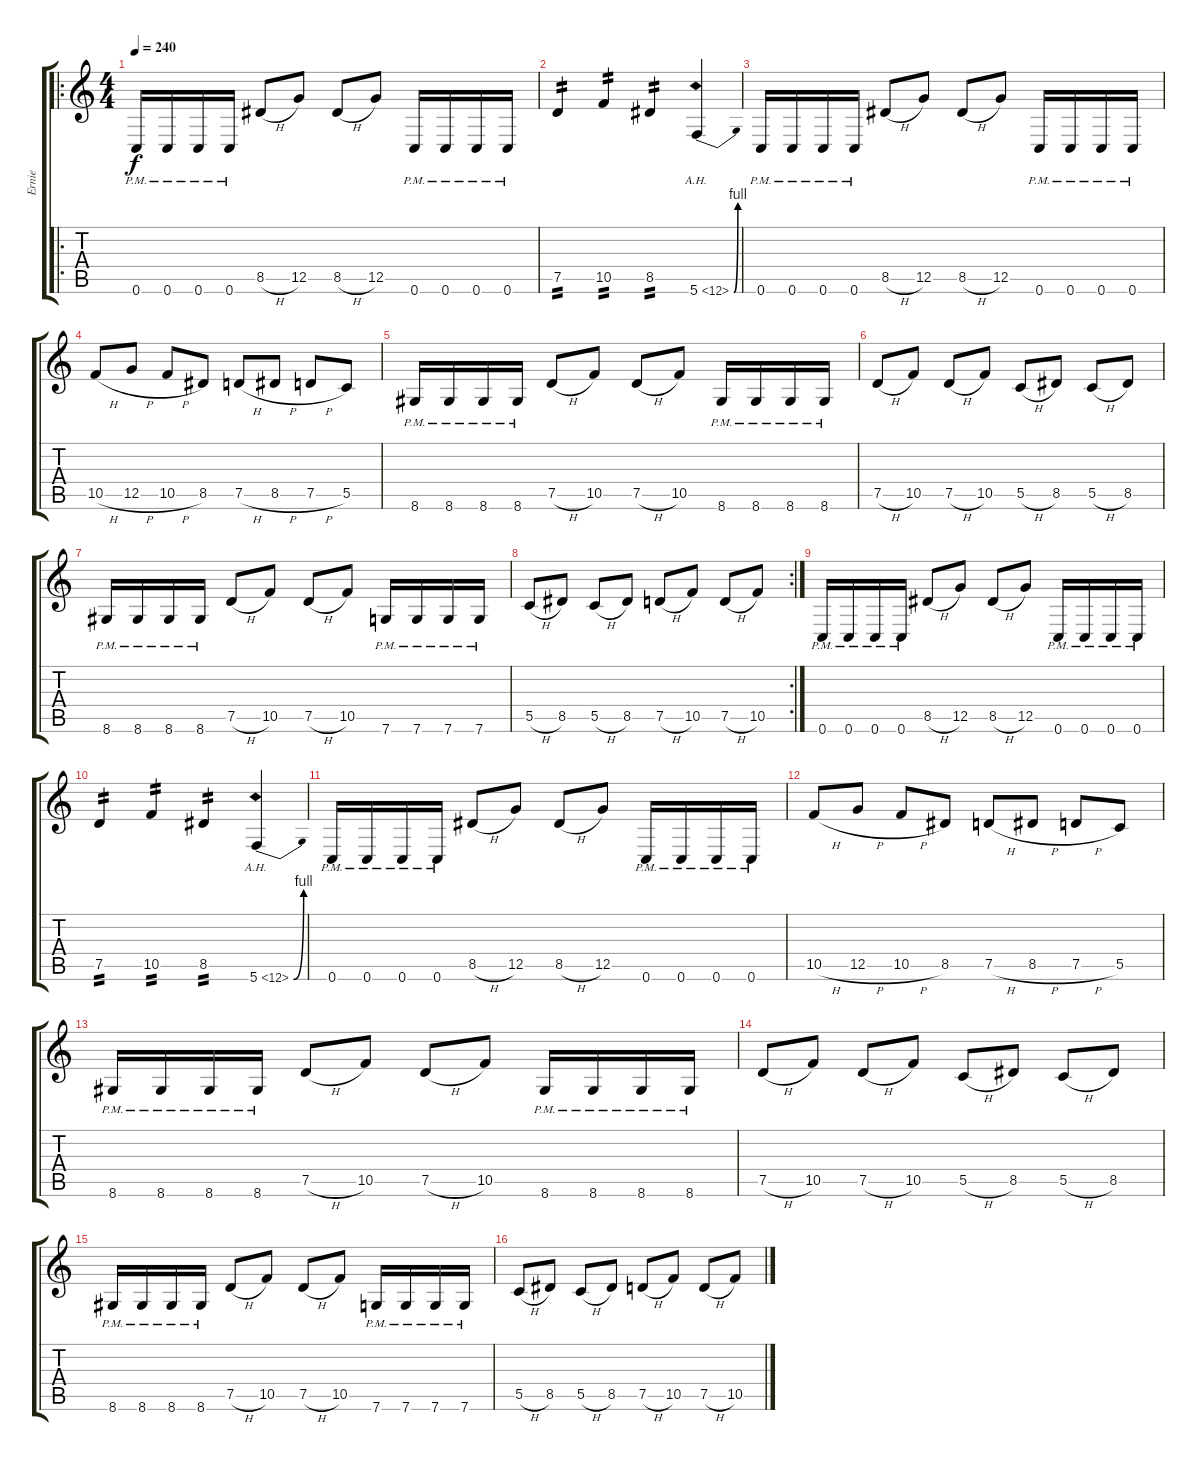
\track ("Ernie" "Ernie") {instrument distortionguitar}
\staff {score tabs}
\tuning (D4 A3 F3 C3 G2 C2) {hide}
\ro
\ts (4 4)
\tempo 240
\clef g2
\ks c
0.6{pm}.16{dy f} 0.6{pm}.16 0.6{pm}.16 0.6{pm}.16 8.5{h}.8 12.5.8 8.5{h}.8 12.5.8 0.6{pm}.16 0.6{pm}.16 0.6{pm}.16 0.6{pm}.16 |
7.5.4{tp 2} 10.5.4{tp 2} 8.5.4{tp 2} 5.6{be (bend 0 0 60 4) ah 7}.4 |
0.6{pm}.16 0.6{pm}.16 0.6{pm}.16 0.6{pm}.16 8.5{h}.8 12.5.8 8.5{h}.8 12.5.8 0.6{pm}.16 0.6{pm}.16 0.6{pm}.16 0.6{pm}.16 |
10.5{h}.8 12.5{h}.8 10.5{h}.8 8.5.8 7.5{h}.8 8.5{h}.8 7.5{h}.8 5.5.8 |
8.6{pm}.16 8.6{pm}.16 8.6{pm}.16 8.6{pm}.16 7.5{h}.8 10.5.8 7.5{h}.8 10.5.8 8.6{pm}.16 8.6{pm}.16 8.6{pm}.16 8.6{pm}.16 |
7.5{h}.8 10.5.8 7.5{h}.8 10.5.8 5.5{h}.8 8.5.8 5.5{h}.8 8.5.8 |
8.6{pm}.16 8.6{pm}.16 8.6{pm}.16 8.6{pm}.16 7.5{h}.8 10.5.8 7.5{h}.8 10.5.8 7.6{pm}.16 7.6{pm}.16 7.6{pm}.16 7.6{pm}.16 |
\rc 2
5.5{h}.8 8.5.8 5.5{h}.8 8.5.8 7.5{h}.8 10.5.8 7.5{h}.8 10.5.8 |
0.6{pm}.16 0.6{pm}.16 0.6{pm}.16 0.6{pm}.16 8.5{h}.8 12.5.8 8.5{h}.8 12.5.8 0.6{pm}.16 0.6{pm}.16 0.6{pm}.16 0.6{pm}.16 |
7.5.4{tp 2} 10.5.4{tp 2} 8.5.4{tp 2} 5.6{be (bend 0 0 60 4) ah 7}.4 |
0.6{pm}.16 0.6{pm}.16 0.6{pm}.16 0.6{pm}.16 8.5{h}.8 12.5.8 8.5{h}.8 12.5.8 0.6{pm}.16 0.6{pm}.16 0.6{pm}.16 0.6{pm}.16 |
10.5{h}.8 12.5{h}.8 10.5{h}.8 8.5.8 7.5{h}.8 8.5{h}.8 7.5{h}.8 5.5.8 |
8.6{pm}.16 8.6{pm}.16 8.6{pm}.16 8.6{pm}.16 7.5{h}.8 10.5.8 7.5{h}.8 10.5.8 8.6{pm}.16 8.6{pm}.16 8.6{pm}.16 8.6{pm}.16 |
7.5{h}.8 10.5.8 7.5{h}.8 10.5.8 5.5{h}.8 8.5.8 5.5{h}.8 8.5.8 |
8.6{pm}.16 8.6{pm}.16 8.6{pm}.16 8.6{pm}.16 7.5{h}.8 10.5.8 7.5{h}.8 10.5.8 7.6{pm}.16 7.6{pm}.16 7.6{pm}.16 7.6{pm}.16 |
5.5{h}.8 8.5.8 5.5{h}.8 8.5.8 7.5{h}.8 10.5.8 7.5{h}.8 10.5.8
